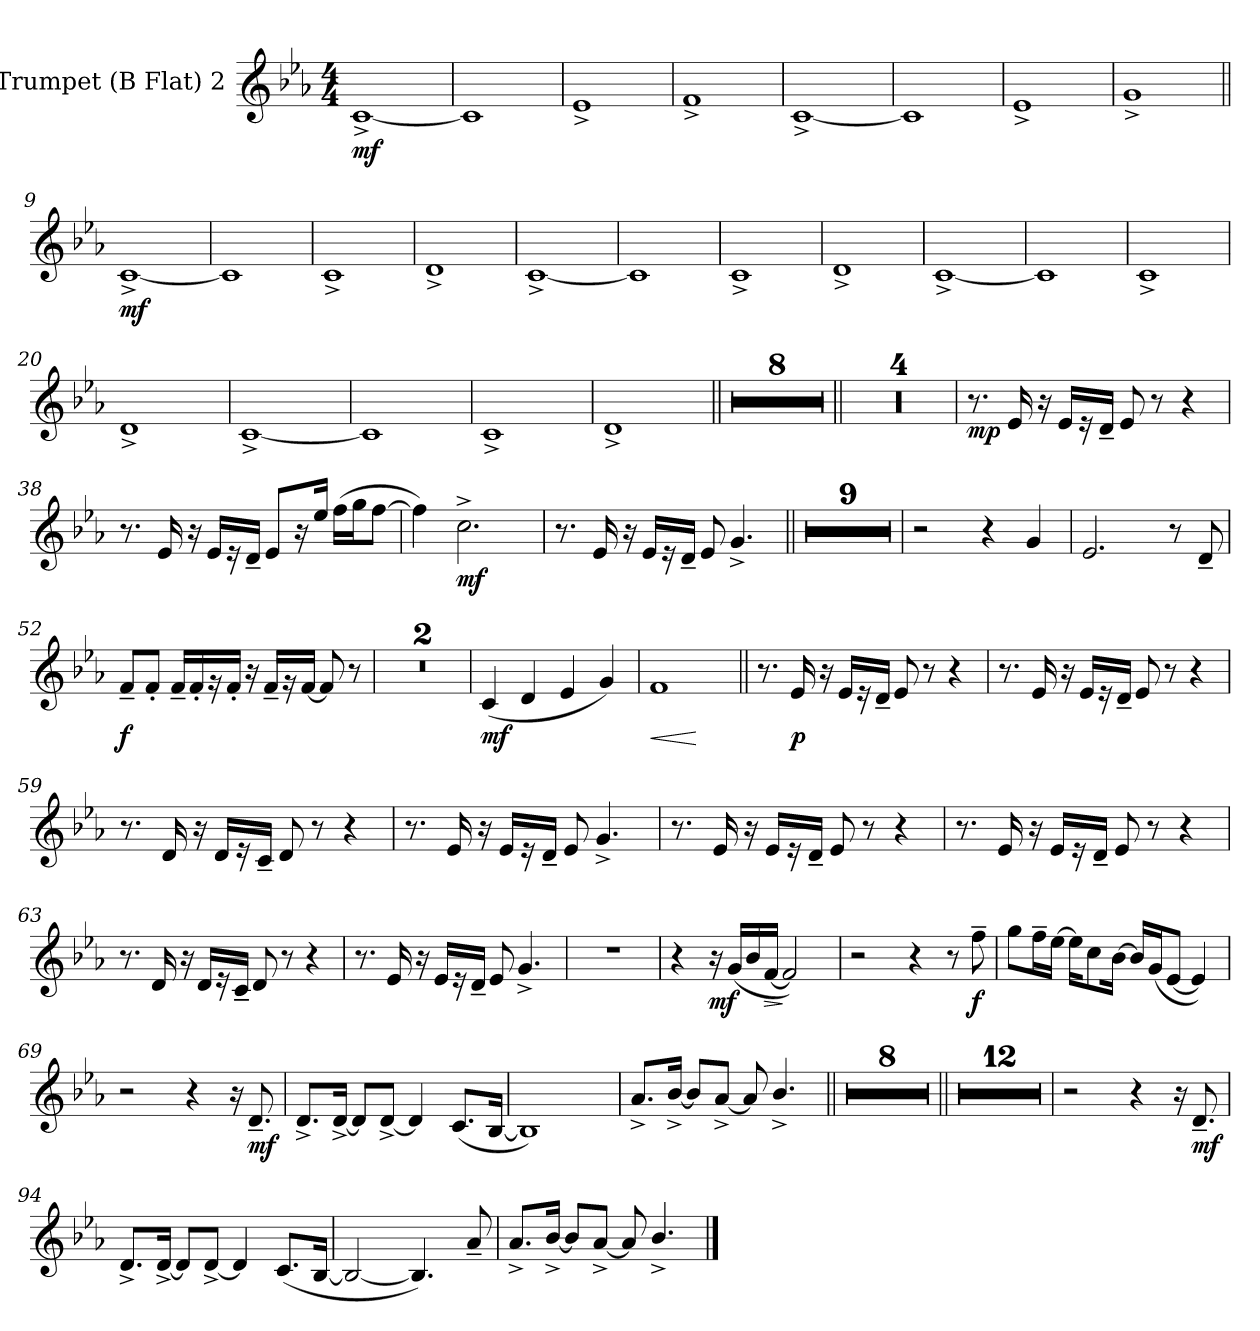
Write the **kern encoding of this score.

**kern	**dynam
*part1	*part1
*staff1	*staff1
*I"Trumpet (B Flat) 2	*
!!LO:PB:g=z
*clefG2	*
*ITrd1c2	*
*k[b-e-a-d-g-]	*
*b-:	*
*M4/4	*
*MM90	*
=1	=1
!	!LO:DY:b
[1B-^</	mf
=2	=2
1B-/]	.
=3	=3
1d-^</	.
=4	=4
1e-^</	.
=5	=5
[1B-^</	.
=6	=6
1B-/]	.
=7	=7
1d-^</	.
=8	=8
1f^</	.
!!LO:LB:g=z
=9||	=9||
!	!LO:DY:b
[1B-^</	mf
=10	=10
1B-/]	.
=11	=11
1B-^</	.
=12	=12
1c^</	.
=13	=13
[1B-^</	.
=14	=14
1B-/]	.
=15	=15
1B-^</	.
=16	=16
1c^</	.
=17	=17
[1B-^</	.
!!LO:LB:g=z
=18	=18
1B-/]	.
=19	=19
1B-^</	.
=20	=20
1c^</	.
=21	=21
[1B-^</	.
=22	=22
1B-/]	.
=23	=23
1B-^</	.
=24	=24
1c^</	.
=25||	=25||
1r	.
=26	=26
1r	.
=27	=27
1r	.
=28	=28
1r	.
=29	=29
1r	.
=30	=30
1r	.
=31	=31
1r	.
=32	=32
1r	.
!!LO:LB:g=z
=33||	=33||
1r	.
=34	=34
1r	.
=35	=35
1r	.
=36	=36
1r	.
=37	=37
!	!LO:DY:b
8.r	mp
16d-/	.
16r	.
16d-/LL	.
16r	.
16c~</JJ	.
8d-/	.
8r	.
4r	.
=38	=38
8.r	.
16d-/	.
16r	.
16d-/LL	.
16r	.
16c~</JJ	.
8d-/L	.
16r	.
16dd-/Jk	.
(16ee-\LL	.
16ff\J	.
[8ee-\J	.
=39	=39
4ee-\])	.
!	!LO:DY:b
2.b-^>\	mf
!!LO:LB:g=z
=40	=40
8.r	.
16d-/	.
16r	.
16d-/LL	.
16r	.
16c~</JJ	.
8d-/	.
4.f^</	.
=41||	=41||
1r	.
=42	=42
1r	.
=43	=43
1r	.
=44	=44
1r	.
=45	=45
1r	.
=46	=46
1r	.
=47	=47
1r	.
=48	=48
1r	.
=49	=49
1r	.
=50	=50
2r	.
4r	.
4f/	.
=51	=51
2.d-/	.
8r	.
8c~</	.
!!LO:LB:g=z
=52	=52
!	!LO:DY:b
8e-~</L	f
8e-'</J	.
16e-~</LL	.
16e-'</	.
16r	.
16e-'</JJ	.
16r	.
16e-~</LL	.
16r	.
[16e-/JJ	.
8e-/]	.
8r	.
=53	=53
1r	.
=54	=54
1r	.
=55	=55
!	!LO:DY:b
(4B-/	mf
4c/	.
4d-/	.
4f/)	.
=56	=56
!	!LO:HP:b
1e-/	<
.	[
!!LO:LB:g=z
=57||	=57||
8.r	.
!	!LO:DY:b
16d-/	p
16r	.
16d-/LL	.
16r	.
16c~</JJ	.
8d-/	.
8r	.
4r	.
=58	=58
8.r	.
16d-/	.
16r	.
16d-/LL	.
16r	.
16c~</JJ	.
8d-/	.
8r	.
4r	.
=59	=59
8.r	.
16c/	.
16r	.
16c/LL	.
16r	.
16B-~</JJ	.
8c/	.
8r	.
4r	.
!!LO:LB:g=z
=60	=60
8.r	.
16d-/	.
16r	.
16d-/LL	.
16r	.
16c~</JJ	.
8d-/	.
4.f^</	.
=61	=61
8.r	.
16d-/	.
16r	.
16d-/LL	.
16r	.
16c~</JJ	.
8d-/	.
8r	.
4r	.
=62	=62
8.r	.
16d-/	.
16r	.
16d-/LL	.
16r	.
16c~</JJ	.
8d-/	.
8r	.
4r	.
!!LO:LB:g=z
=63	=63
8.r	.
16c/	.
16r	.
16c/LL	.
16r	.
16B-~</JJ	.
8c/	.
8r	.
4r	.
=64	=64
8.r	.
16d-/	.
16r	.
16d-/LL	.
16r	.
16c~</JJ	.
8d-/	.
4.f^</	.
=65	=65
1r	.
=66	=66
4r	.
!	!LO:DY:b
16r	mf
(16f/LL	.
16a-/	.
!	!LO:HP:b
[16e-/JJ	>
2e-/])	]
!!LO:PB:g=z
=67	=67
2r	.
4r	.
8r	.
!	!LO:DY:b
8ee-~>\	f
=68	=68
8ff\L	.
16ee-~>\L	.
[16dd-\JJ	.
16dd-\KL]	.
8b-\	.
[16a-\Jk	.
16a-/LL]	.
(16f/J	.
[8d-/J	.
4d-/])	.
=69	=69
2r	.
4r	.
16r	.
!	!LO:DY:b
8.c~</	mf
=70	=70
8.c^</L	.
[16c^</Jk	.
8c/L]	.
[8c^</J	.
4c/]	.
(8.B-/L	.
[16A-/Jk	.
=71	=71
1A-/])	.
!!LO:LB:g=z
=72	=72
8.g-^</L	.
[16a-^</Jk	.
8a-/L]	.
[8g-^</J	.
8g-/]	.
4.a-^</	.
=73||	=73||
1r	.
=74	=74
1r	.
=75	=75
1r	.
=76	=76
1r	.
=77	=77
1r	.
=78	=78
1r	.
=79	=79
1r	.
=80	=80
1r	.
=81||	=81||
1r	.
=82	=82
1r	.
=83	=83
1r	.
=84	=84
1r	.
=85	=85
1r	.
=86	=86
1r	.
=87	=87
1r	.
=88	=88
1r	.
=89	=89
1r	.
=90	=90
1r	.
=91	=91
1r	.
=92	=92
1r	.
!!LO:LB:g=z
=93	=93
2r	.
4r	.
16r	.
!	!LO:DY:b
8.c~</	mf
=94	=94
8.c^</L	.
[16c^</Jk	.
8c/L]	.
[8c^</J	.
4c/]	.
(8.B-/L	.
[16A-/Jk	.
=95	=95
2A-/_	.
4.A-/])	.
8g-~</	.
=96	=96
8.g-^</L	.
[16a-^</Jk	.
8a-/L]	.
[8g-^</J	.
8g-/]	.
4.a-^</	.
==	==
*-	*-
